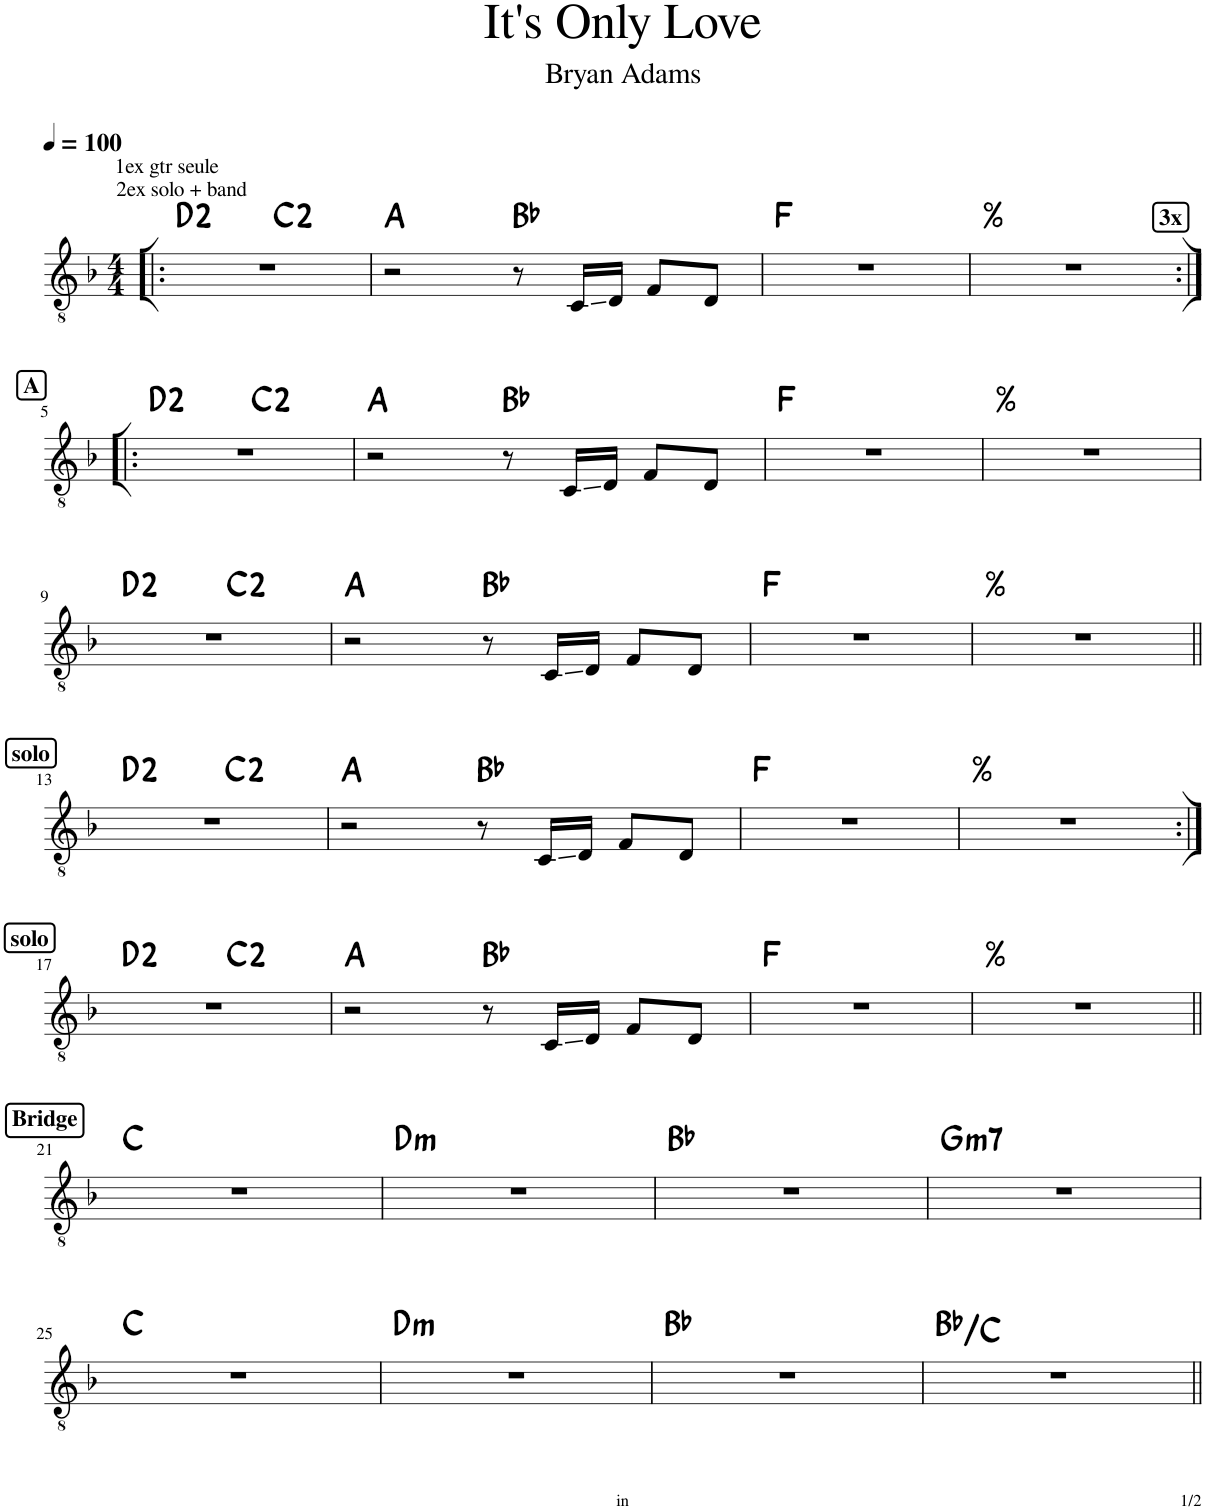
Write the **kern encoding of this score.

**kern	**harte
*part1	*part1
*staff1	*
*I"Classical Guitar	*
*I'Guit.	*
*clefGv2	*
*k[b-]	*
*M4/4	*
*MM100	*
=1!|:	=1!|:
!LO:TX:a:t=1ex gtr seule	!
!LO:TX:a:t=2ex solo + band	!
*^	*
1r	2ryy	D:maj(2)
.	2ryy	C:maj(2)
*v	*v	*
=2	=2
2r	A:maj
8r	Bb:maj
16Cn/LL	.
16D/JJ	.
8F/L	.
8D/J	.
=3	=3
1r	F:maj
!!LO:REH:place=s1:a:B:cj:fs=11:t=3x
=4	=4
!	!LO:H:kt=%
1r	N
!!LO:LB:g=z
!!LO:REH:place=s1:a:B:cj:fs=11:t=A
=5:|!|:	=5:|!|:
*^	*
1r	2ryy	D:maj(2)
.	2ryy	C:maj(2)
*v	*v	*
=6	=6
2r	A:maj
8r	Bb:maj
16Cn/LL	.
16D/JJ	.
8F/L	.
8D/J	.
=7	=7
1r	F:maj
=8	=8
!	!LO:H:kt=%
1r	N
!!LO:LB:g=z
=9	=9
*^	*
1r	2ryy	D:maj(2)
.	2ryy	C:maj(2)
*v	*v	*
=10	=10
2r	A:maj
8r	Bb:maj
16Cn/LL	.
16D/JJ	.
8F/L	.
8D/J	.
=11	=11
1r	F:maj
=12	=12
!	!LO:H:kt=%
1r	N
!!LO:LB:g=z
!!LO:REH:place=s1:a:B:cj:fs=11:t=solo
=13||	=13||
*^	*
1r	2ryy	D:maj(2)
.	2ryy	C:maj(2)
*v	*v	*
=14	=14
2r	A:maj
8r	Bb:maj
16Cn/LL	.
16D/JJ	.
8F/L	.
8D/J	.
=15	=15
1r	F:maj
=16	=16
!	!LO:H:kt=%
1r	N
!!LO:LB:g=z
!!LO:REH:place=s1:a:B:cj:fs=11:t=solo
=17:|!	=17:|!
*^	*
1r	2ryy	D:maj(2)
.	2ryy	C:maj(2)
*v	*v	*
=18	=18
2r	A:maj
8r	Bb:maj
16Cn/LL	.
16D/JJ	.
8F/L	.
8D/J	.
=19	=19
1r	F:maj
=20	=20
!	!LO:H:kt=%
1r	N
!!LO:LB:g=z
!!LO:REH:place=s1:a:B:cj:fs=11:t=Bridge
=21||	=21||
1r	C:maj
=22	=22
!	!LO:H:kt=m
1r	D:min
=23	=23
1r	Bb:maj
=24	=24
!	!LO:H:kt=m7
1r	G:min7
!!LO:LB:g=z
=25	=25
1r	C:maj
=26	=26
!	!LO:H:kt=m
1r	D:min
=27	=27
1r	Bb:maj
=28	=28
1r	Bb:maj/2
=||	=||
*-	*-
